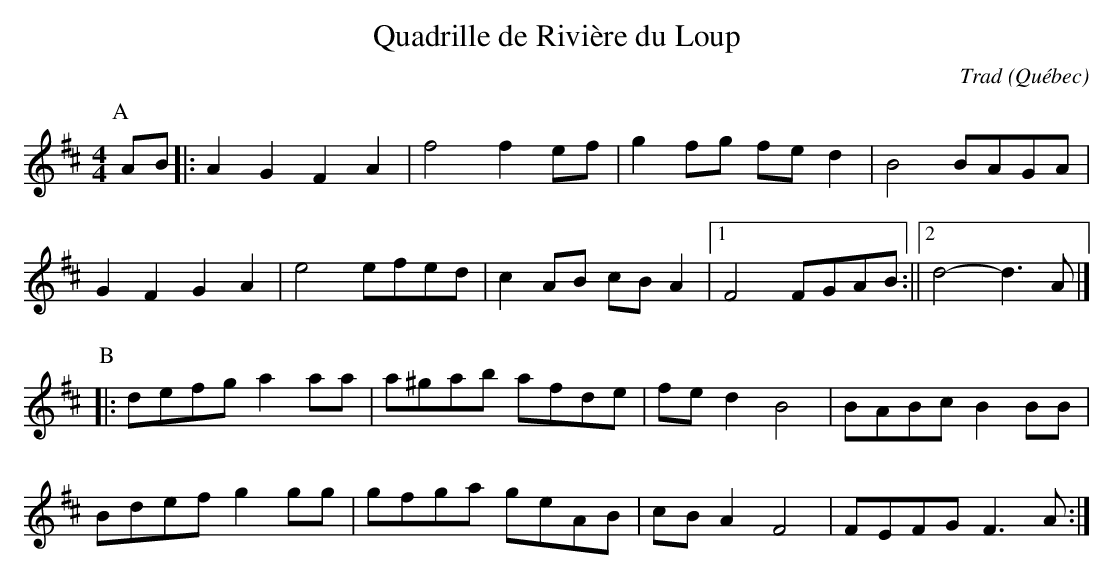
X:1
T:Quadrille de Rivière du Loup
C:Trad
O:Québec
M:4/4
L:1/8
K:Dmaj
P:A
AB |: A2G2 F2A2 | f4 f2ef | g2fg fed2 | B4 BAGA |
G2F2G2A2 | e4 efed | c2AB cBA2 |1 F4 FGAB :||2 d4- d3A |]
P:B
|:defg a2aa | a^gab afde | fed2 B4 | BABc B2BB |
Bdef g2gg | gfga geAB | cBA2 F4 | FEFG F3A :|
